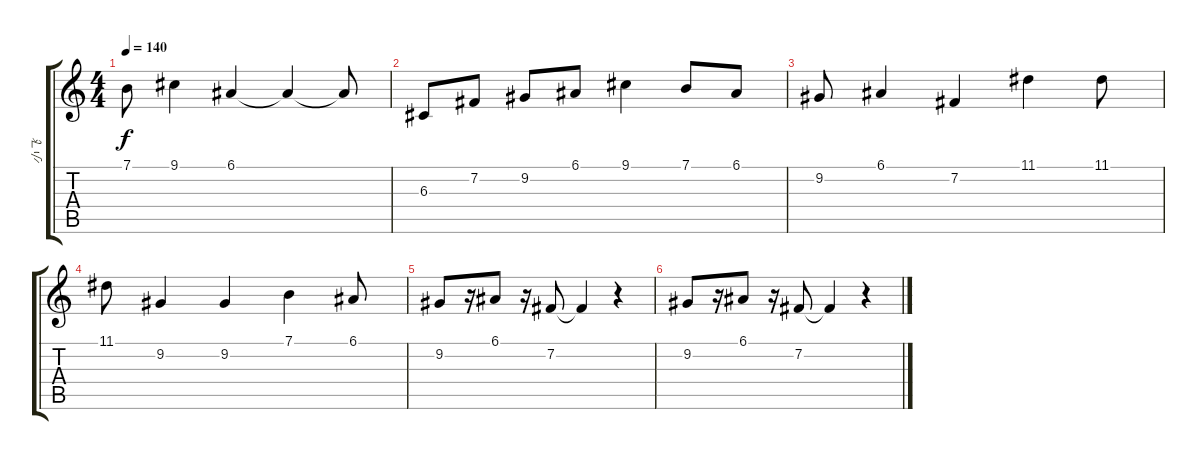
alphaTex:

\track ("小飞" "小飞") {instrument harmonica}
\staff {score tabs}
\tuning (E4 B3 G3 D3 A2 E2) {hide}
\ts (4 4)
\tempo 140
\clef g2
\ks c
7.1.8{dy f} 9.1.4 6.1.4 6.1{t}.4 6.1{t}.8 |
6.3.8 7.2.8 9.2.8 6.1.8 9.1.4 7.1.8 6.1.8 |
9.2.8 6.1.4 7.2.4 11.1.4 11.1.8 |
11.1.8 9.2.4 9.2.4 7.1.4 6.1.8 |
9.2.8 r.16 6.1.8 r.16 7.2.8 7.2{t}.4 r.4 |
9.2.8 r.16 6.1.8 r.16 7.2.8 7.2{t}.4 r.4
